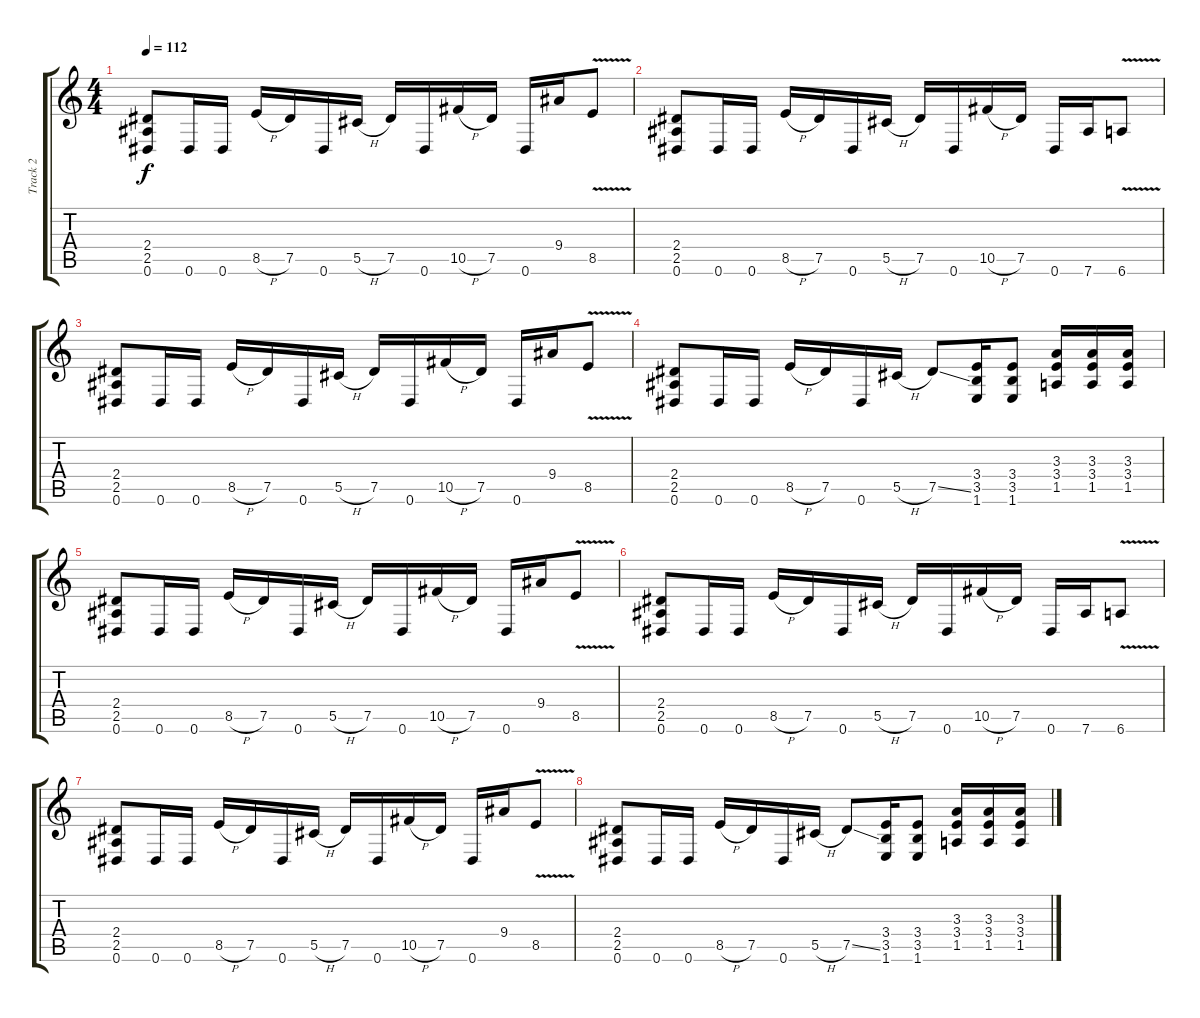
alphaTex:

\track ("Track 2" "Track 2") {instrument overdrivenguitar}
\staff {score tabs}
\tuning (Eb4 Bb3 Gb3 Db3 Ab2 Eb2) {hide}
\ts (4 4)
\tempo 112
\clef g2
\ks c
(2.4 2.5 0.6).8{dy f instrument overdrivenguitar} 0.6.16 0.6.16 8.5{h}.16 7.5.16 0.6.16 5.5{h}.16 7.5.16 0.6.16 10.5{h}.16 7.5.16 0.6.16 9.4.16 8.5{v}.8 |
(2.4 2.5 0.6).8 0.6.16 0.6.16 8.5{h}.16 7.5.16 0.6.16 5.5{h}.16 7.5.16 0.6.16 10.5{h}.16 7.5.16 0.6.16 7.6.16 6.6{v}.8 |
(2.4 2.5 0.6).8 0.6.16 0.6.16 8.5{h}.16 7.5.16 0.6.16 5.5{h}.16 7.5.16 0.6.16 10.5{h}.16 7.5.16 0.6.16 9.4.16 8.5{v}.8 |
(2.4 2.5 0.6).8 0.6.16 0.6.16 8.5{h}.16 7.5.16 0.6.16 5.5{h}.16 7.5{ss}.8 (3.4 3.5 1.6).16 (3.4 3.5 1.6).8 (3.3 3.4 1.5).16 (3.3 3.4 1.5).16 (3.3 3.4 1.5).16 |
(2.4 2.5 0.6).8 0.6.16 0.6.16 8.5{h}.16 7.5.16 0.6.16 5.5{h}.16 7.5.16 0.6.16 10.5{h}.16 7.5.16 0.6.16 9.4.16 8.5{v}.8 |
(2.4 2.5 0.6).8 0.6.16 0.6.16 8.5{h}.16 7.5.16 0.6.16 5.5{h}.16 7.5.16 0.6.16 10.5{h}.16 7.5.16 0.6.16 7.6.16 6.6{v}.8 |
(2.4 2.5 0.6).8 0.6.16 0.6.16 8.5{h}.16 7.5.16 0.6.16 5.5{h}.16 7.5.16 0.6.16 10.5{h}.16 7.5.16 0.6.16 9.4.16 8.5{v}.8 |
(2.4 2.5 0.6).8 0.6.16 0.6.16 8.5{h}.16 7.5.16 0.6.16 5.5{h}.16 7.5{ss}.8 (3.4 3.5 1.6).16 (3.4 3.5 1.6).8 (3.3 3.4 1.5).16 (3.3 3.4 1.5).16 (3.3 3.4 1.5).16
